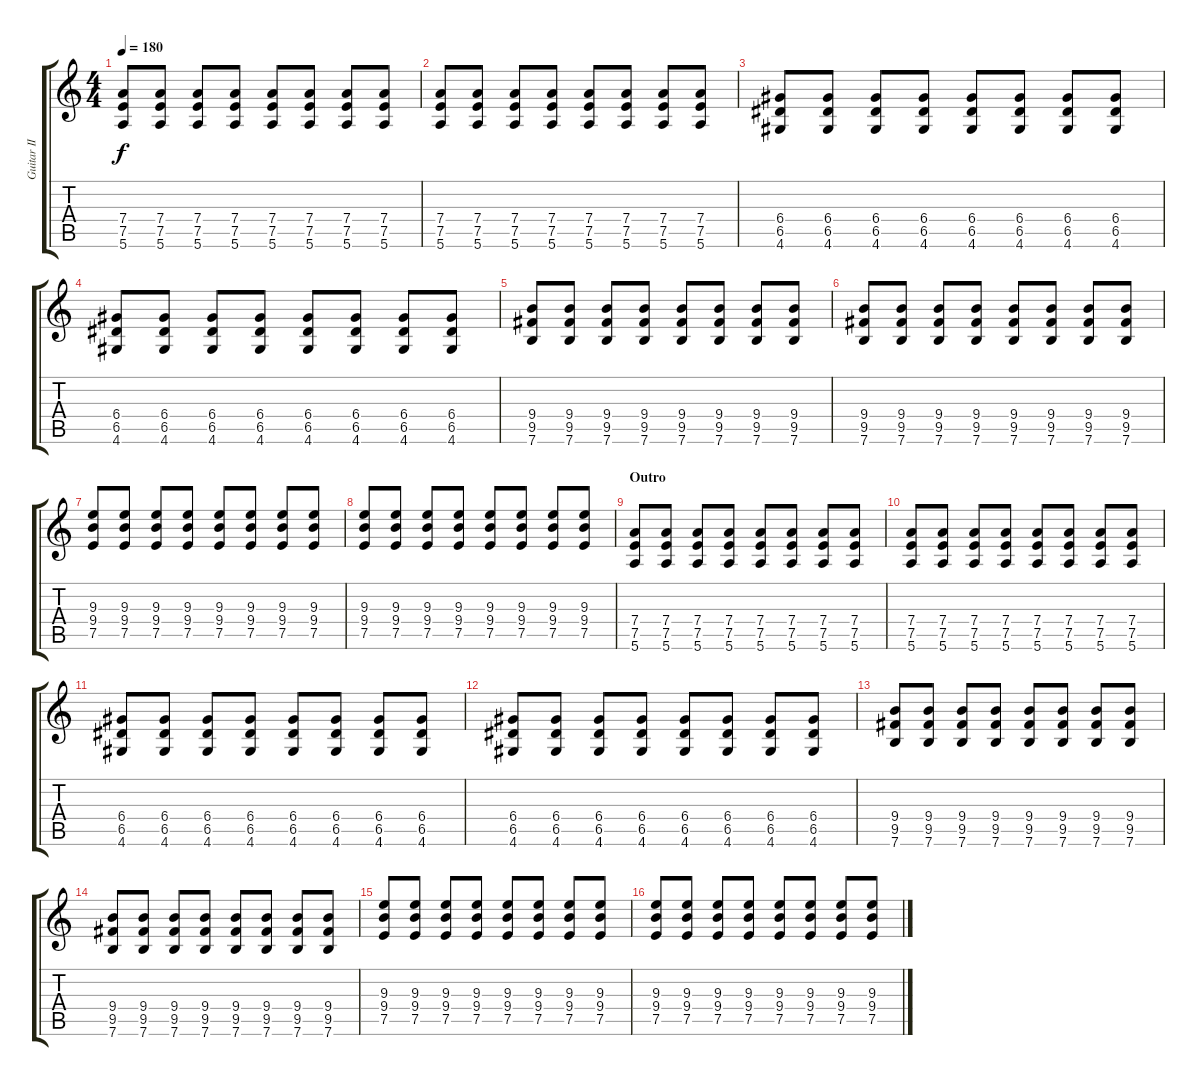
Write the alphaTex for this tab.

\track ("Guitar II" "Guitar II") {instrument distortionguitar}
\staff {score tabs}
\tuning (E4 B3 G3 D3 A2 E2) {hide}
\ts (4 4)
\tempo 180
\clef g2
\ks c
(7.4 7.5 5.6).8{dy f instrument overdrivenguitar} (7.4 7.5 5.6).8 (7.4 7.5 5.6).8 (7.4 7.5 5.6).8 (7.4 7.5 5.6).8 (7.4 7.5 5.6).8 (7.4 7.5 5.6).8 (7.4 7.5 5.6).8 |
(7.4 7.5 5.6).8 (7.4 7.5 5.6).8 (7.4 7.5 5.6).8 (7.4 7.5 5.6).8 (7.4 7.5 5.6).8 (7.4 7.5 5.6).8 (7.4 7.5 5.6).8 (7.4 7.5 5.6).8 |
(6.4 6.5 4.6).8 (6.4 6.5 4.6).8 (6.4 6.5 4.6).8 (6.4 6.5 4.6).8 (6.4 6.5 4.6).8 (6.4 6.5 4.6).8 (6.4 6.5 4.6).8 (6.4 6.5 4.6).8 |
(6.4 6.5 4.6).8 (6.4 6.5 4.6).8 (6.4 6.5 4.6).8 (6.4 6.5 4.6).8 (6.4 6.5 4.6).8 (6.4 6.5 4.6).8 (6.4 6.5 4.6).8 (6.4 6.5 4.6).8 |
(9.4 9.5 7.6).8 (9.4 9.5 7.6).8 (9.4 9.5 7.6).8 (9.4 9.5 7.6).8 (9.4 9.5 7.6).8 (9.4 9.5 7.6).8 (9.4 9.5 7.6).8 (9.4 9.5 7.6).8 |
(9.4 9.5 7.6).8 (9.4 9.5 7.6).8 (9.4 9.5 7.6).8 (9.4 9.5 7.6).8 (9.4 9.5 7.6).8 (9.4 9.5 7.6).8 (9.4 9.5 7.6).8 (9.4 9.5 7.6).8 |
(9.3 9.4 7.5).8 (9.3 9.4 7.5).8 (9.3 9.4 7.5).8 (9.3 9.4 7.5).8 (9.3 9.4 7.5).8 (9.3 9.4 7.5).8 (9.3 9.4 7.5).8 (9.3 9.4 7.5).8 |
(9.3 9.4 7.5).8 (9.3 9.4 7.5).8 (9.3 9.4 7.5).8 (9.3 9.4 7.5).8 (9.3 9.4 7.5).8 (9.3 9.4 7.5).8 (9.3 9.4 7.5).8 (9.3 9.4 7.5).8 |
\section ("" "Outro")
(7.4 7.5 5.6).8{instrument overdrivenguitar} (7.4 7.5 5.6).8 (7.4 7.5 5.6).8 (7.4 7.5 5.6).8 (7.4 7.5 5.6).8 (7.4 7.5 5.6).8 (7.4 7.5 5.6).8 (7.4 7.5 5.6).8 |
(7.4 7.5 5.6).8 (7.4 7.5 5.6).8 (7.4 7.5 5.6).8 (7.4 7.5 5.6).8 (7.4 7.5 5.6).8 (7.4 7.5 5.6).8 (7.4 7.5 5.6).8 (7.4 7.5 5.6).8 |
(6.4 6.5 4.6).8 (6.4 6.5 4.6).8 (6.4 6.5 4.6).8 (6.4 6.5 4.6).8 (6.4 6.5 4.6).8 (6.4 6.5 4.6).8 (6.4 6.5 4.6).8 (6.4 6.5 4.6).8 |
(6.4 6.5 4.6).8 (6.4 6.5 4.6).8 (6.4 6.5 4.6).8 (6.4 6.5 4.6).8 (6.4 6.5 4.6).8 (6.4 6.5 4.6).8 (6.4 6.5 4.6).8 (6.4 6.5 4.6).8 |
(9.4 9.5 7.6).8 (9.4 9.5 7.6).8 (9.4 9.5 7.6).8 (9.4 9.5 7.6).8 (9.4 9.5 7.6).8 (9.4 9.5 7.6).8 (9.4 9.5 7.6).8 (9.4 9.5 7.6).8 |
(9.4 9.5 7.6).8 (9.4 9.5 7.6).8 (9.4 9.5 7.6).8 (9.4 9.5 7.6).8 (9.4 9.5 7.6).8 (9.4 9.5 7.6).8 (9.4 9.5 7.6).8 (9.4 9.5 7.6).8 |
(9.3 9.4 7.5).8 (9.3 9.4 7.5).8 (9.3 9.4 7.5).8 (9.3 9.4 7.5).8 (9.3 9.4 7.5).8 (9.3 9.4 7.5).8 (9.3 9.4 7.5).8 (9.3 9.4 7.5).8 |
(9.3 9.4 7.5).8 (9.3 9.4 7.5).8 (9.3 9.4 7.5).8 (9.3 9.4 7.5).8 (9.3 9.4 7.5).8 (9.3 9.4 7.5).8 (9.3 9.4 7.5).8 (9.3 9.4 7.5).8
